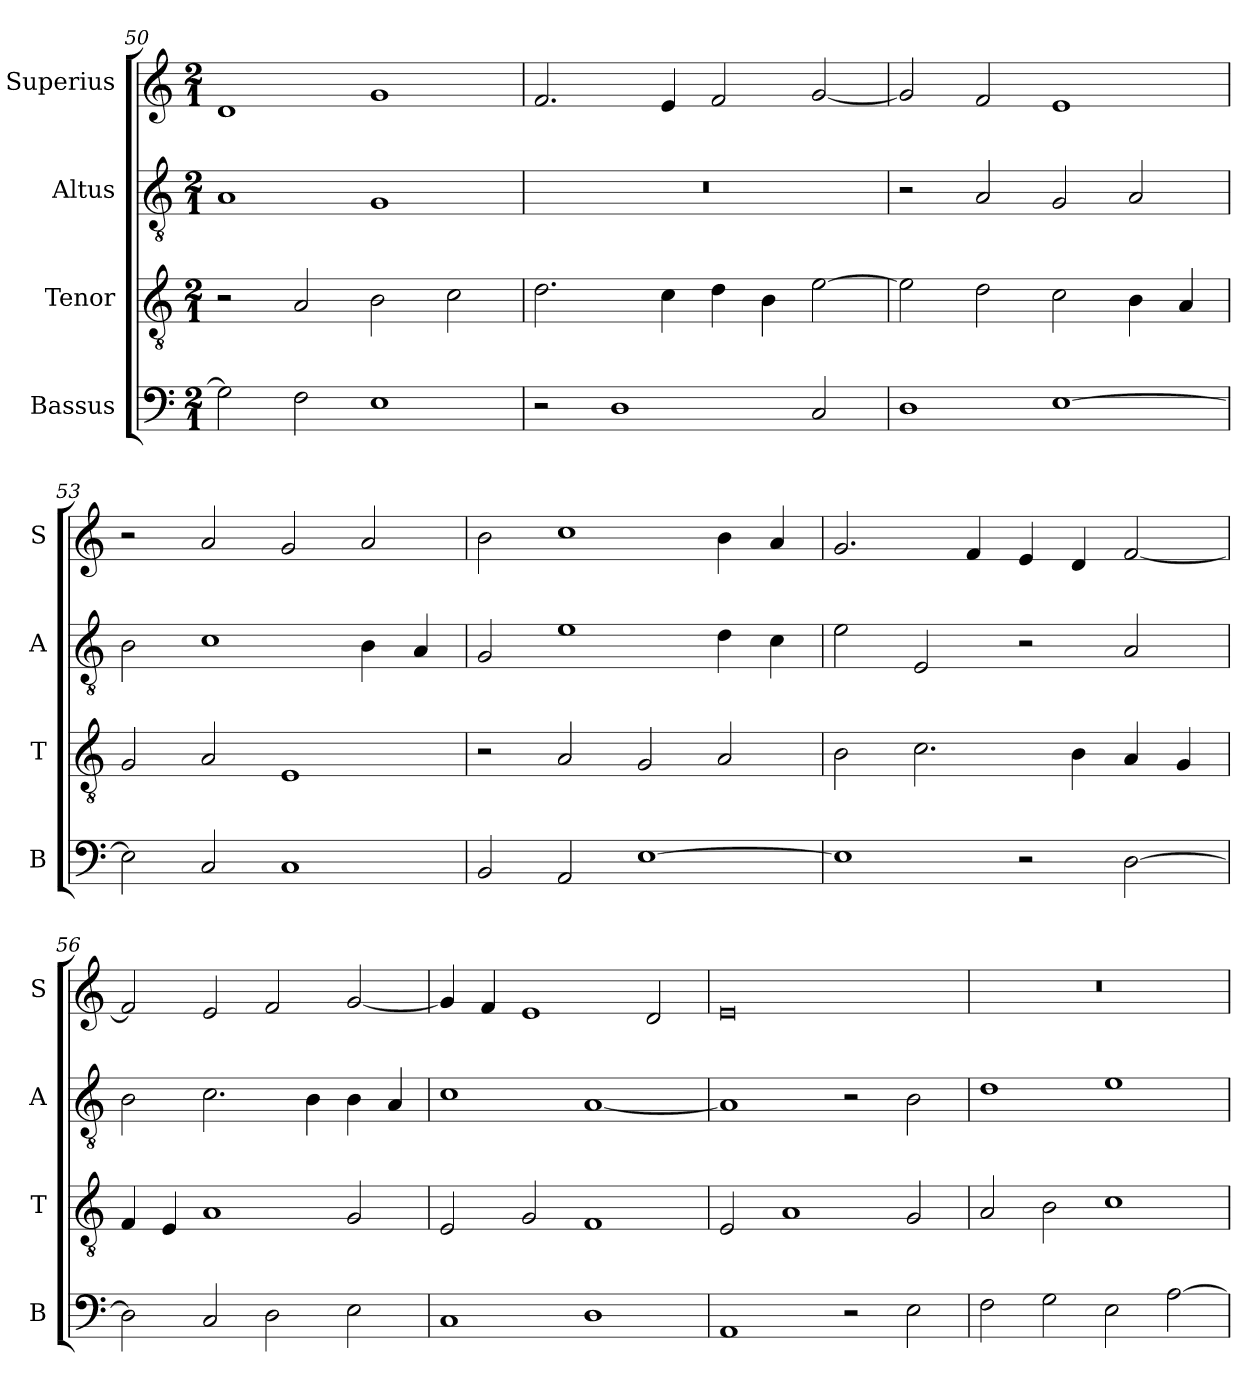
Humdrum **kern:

**kern	**kern	**kern	**kern
*part4	*part3	*part2	*part1
*staff4	*staff3	*staff2	*staff1
*I"Bassus	*I"Tenor	*I"Altus	*I"Superius
*I'B	*I'T	*I'A	*I'S
*clefF4	*clefGv2	*clefGv2	*clefG2
*k[]	*k[]	*k[]	*k[]
*C:	*C:	*C:	*C:
*M2/1	*M2/1	*M2/1	*M2/1
=50	=50	=50	=50
2G]	2r	1A	1d
2F	2A	.	.
1E	2B	1G	1g
.	2c	.	.
=51	=51	=51	=51
2r	2.d	0r	2.f
1D	.	.	.
.	4c	.	4e
.	4d	.	2f
.	4B	.	.
2C	[2e	.	[2g
=52	=52	=52	=52
1D	2e]	2r	2g]
.	2d	2A	2f
[1E	2c	2G	1e
.	4B	2A	.
.	4A	.	.
=53	=53	=53	=53
2E]	2G	2B	2r
2C	2A	1c	2a
1C	1E	.	2g
.	.	4B	2a
.	.	4A	.
=54	=54	=54	=54
2BB	2r	2G	2b
2AA	2A	1e	1cc
[1E	2G	.	.
.	2A	4d	4b
.	.	4c	4a
=55	=55	=55	=55
1E]	2B	2e	2.g
.	2.c	2E	.
.	.	.	4f
2r	.	2r	4e
.	4B	.	4d
[2D	4A	2A	[2f
.	4G	.	.
=56	=56	=56	=56
2D]	4F	2B	2f]
.	4E	.	.
2C	1A	2.c	2e
2D	.	.	2f
.	.	4B	.
2E	2G	4B	[2g
.	.	4A	.
=57	=57	=57	=57
1C	2E	1c	4g]
.	.	.	4f
.	2G	.	1e
1D	1F	[1A	.
.	.	.	2d
=58	=58	=58	=58
1AA	2E	1A]	0e
.	1A	.	.
2r	.	2r	.
2E	2G	2B	.
=59	=59	=59	=59
2F	2A	1d	0r
2G	2B	.	.
2E	1c	1e	.
[2A	.	.	.
=	=	=	=
*-	*-	*-	*-
